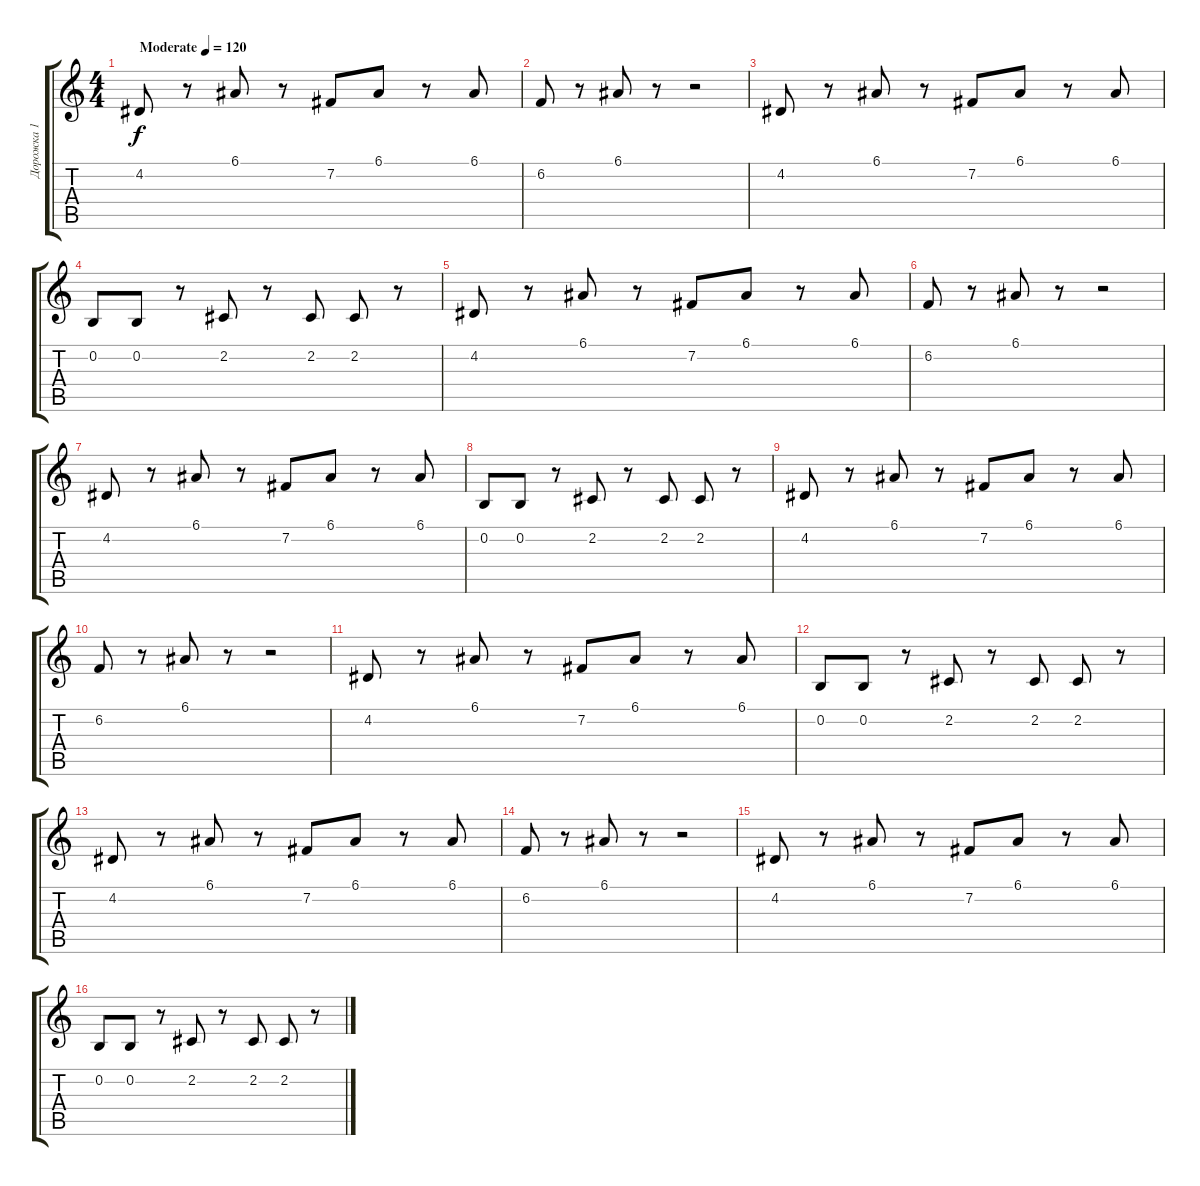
\track ("Дорожка 1" "Дорожка 1") {instrument altosax}
\staff {score tabs}
\tuning (E4 B3 G3 D3 A2 E2) {hide}
\ts (4 4)
\tempo (120 "Moderate")
\clef g2
\ks c
4.2.8{dy f instrument altosax} r.8 6.1.8 r.8 7.2.8 6.1.8 r.8 6.1.8 |
6.2.8 r.8 6.1.8 r.8 r.2 |
4.2.8 r.8 6.1.8 r.8 7.2.8 6.1.8 r.8 6.1.8 |
0.2.8 0.2.8 r.8 2.2.8 r.8 2.2.8 2.2.8 r.8 |
4.2.8 r.8 6.1.8 r.8 7.2.8 6.1.8 r.8 6.1.8 |
6.2.8 r.8 6.1.8 r.8 r.2 |
4.2.8 r.8 6.1.8 r.8 7.2.8 6.1.8 r.8 6.1.8 |
0.2.8 0.2.8 r.8 2.2.8 r.8 2.2.8 2.2.8 r.8 |
4.2.8 r.8 6.1.8 r.8 7.2.8 6.1.8 r.8 6.1.8 |
6.2.8 r.8 6.1.8 r.8 r.2 |
4.2.8 r.8 6.1.8 r.8 7.2.8 6.1.8 r.8 6.1.8 |
0.2.8 0.2.8 r.8 2.2.8 r.8 2.2.8 2.2.8 r.8 |
4.2.8 r.8 6.1.8 r.8 7.2.8 6.1.8 r.8 6.1.8 |
6.2.8 r.8 6.1.8 r.8 r.2 |
4.2.8 r.8 6.1.8 r.8 7.2.8 6.1.8 r.8 6.1.8 |
0.2.8 0.2.8 r.8 2.2.8 r.8 2.2.8 2.2.8 r.8
